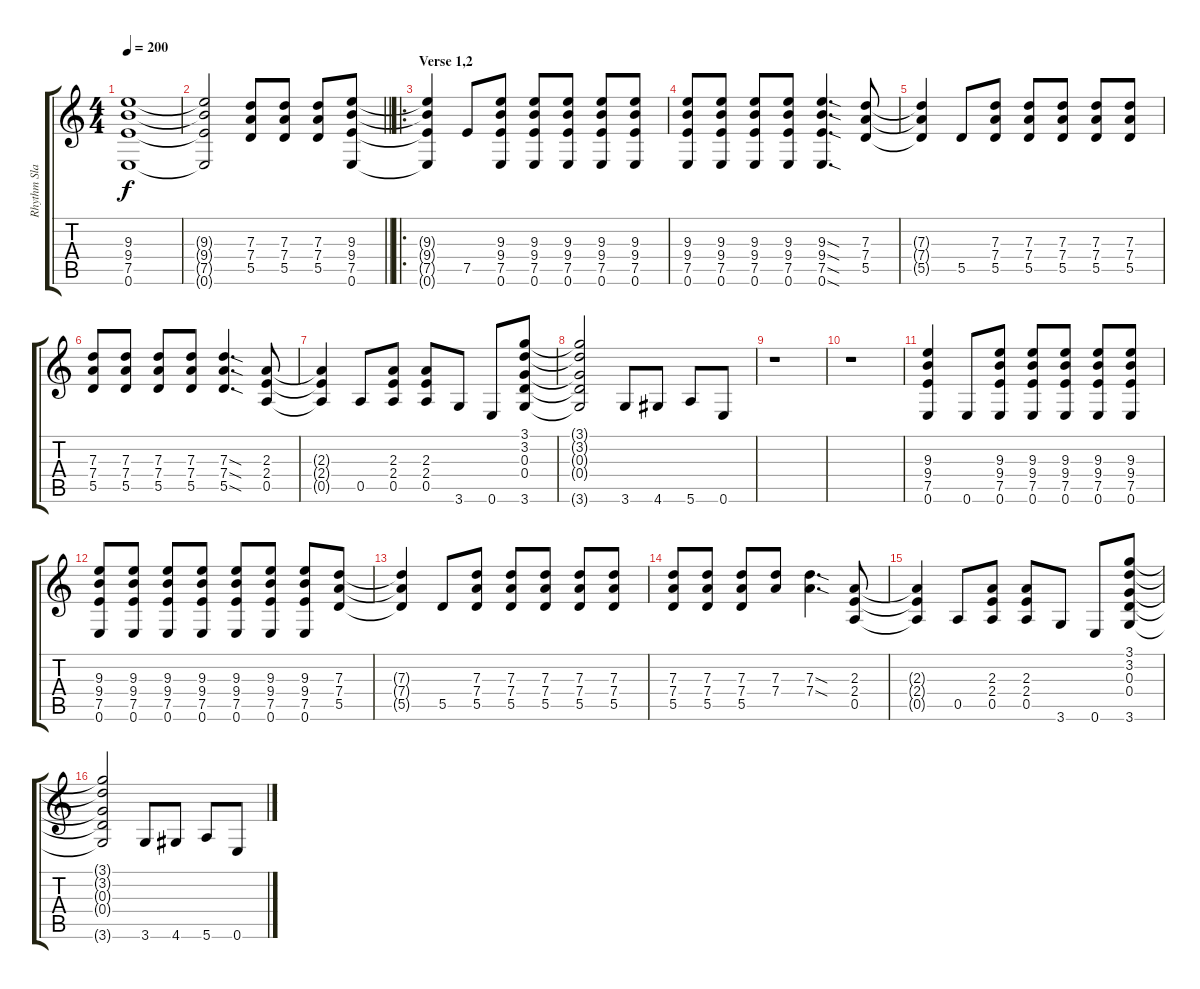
\track ("Rhythm Slash" "Rhythm Sla") {instrument distortionguitar}
\staff {score tabs}
\tuning (E4 B3 G3 D3 A2 E2) {hide}
\ts (4 4)
\tempo 200
\clef g2
\ks c
(9.3{t} 9.4{t} 7.5{t} 0.6{t}).1{dy f} |
\barLineRight lightlight
(9.3{t} 9.4{t} 7.5{t} 0.6{t}).2 (7.3 7.4 5.5).8 (7.3 7.4 5.5).8 (7.3 7.4 5.5).8 (9.3 9.4 7.5 0.6).8 |
\ro
\section ("" "Verse 1,2")
(9.3{t} 9.4{t} 7.5{t} 0.6{t}).4 7.5.8 (9.3 9.4 7.5 0.6).8 (9.3 9.4 7.5 0.6).8 (9.3 9.4 7.5 0.6).8 (9.3 9.4 7.5 0.6).8 (9.3 9.4 7.5 0.6).8 |
(9.3 9.4 7.5 0.6).8 (9.3 9.4 7.5 0.6).8 (9.3 9.4 7.5 0.6).8 (9.3 9.4 7.5 0.6).8 (9.3{sod} 9.4{sod} 7.5{sod} 0.6{sod}).4{d} (7.3 7.4 5.5).8 |
(7.3{t} 7.4{t} 5.5{t}).4 5.5.8 (7.3 7.4 5.5).8 (7.3 7.4 5.5).8 (7.3 7.4 5.5).8 (7.3 7.4 5.5).8 (7.3 7.4 5.5).8 |
(7.3 7.4 5.5).8 (7.3 7.4 5.5).8 (7.3 7.4 5.5).8 (7.3 7.4 5.5).8 (7.3{sod} 7.4{sod} 5.5{sod}).4{d} (2.3 2.4 0.5).8 |
(2.3{t} 2.4{t} 0.5{t}).4 0.5.8 (2.3 2.4 0.5).8 (2.3 2.4 0.5).8 3.6.8 0.6.8 (3.1 3.2 0.3 0.4 3.6).8 |
(3.1{t} 3.2{t} 0.3{t} 0.4{t} 3.6{t}).2 3.6.8 4.6.8 5.6.8 0.6.8 |
r.1 |
r.1 |
(9.3 9.4 7.5 0.6).4 0.6.8 (9.3 9.4 7.5 0.6).8 (9.3 9.4 7.5 0.6).8 (9.3 9.4 7.5 0.6).8 (9.3 9.4 7.5 0.6).8 (9.3 9.4 7.5 0.6).8 |
(9.3 9.4 7.5 0.6).8 (9.3 9.4 7.5 0.6).8 (9.3 9.4 7.5 0.6).8 (9.3 9.4 7.5 0.6).8 (9.3 9.4 7.5 0.6).8 (9.3 9.4 7.5 0.6).8 (9.3 9.4 7.5 0.6).8 (7.3 7.4 5.5).8 |
(7.3{t} 7.4{t} 5.5{t}).4 5.5.8 (7.3 7.4 5.5).8 (7.3 7.4 5.5).8 (7.3 7.4 5.5).8 (7.3 7.4 5.5).8 (7.3 7.4 5.5).8 |
(7.3 7.4 5.5).8 (7.3 7.4 5.5).8 (7.3 7.4 5.5).8 (7.3 7.4).8 (7.3{sod} 7.4{sod}).4{d} (2.3 2.4 0.5).8 |
(2.3{t} 2.4{t} 0.5{t}).4 0.5.8 (2.3 2.4 0.5).8 (2.3 2.4 0.5).8 3.6.8 0.6.8 (3.1 3.2 0.3 0.4 3.6).8 |
(3.1{t} 3.2{t} 0.3{t} 0.4{t} 3.6{t}).2 3.6.8 4.6.8 5.6.8 0.6.8
